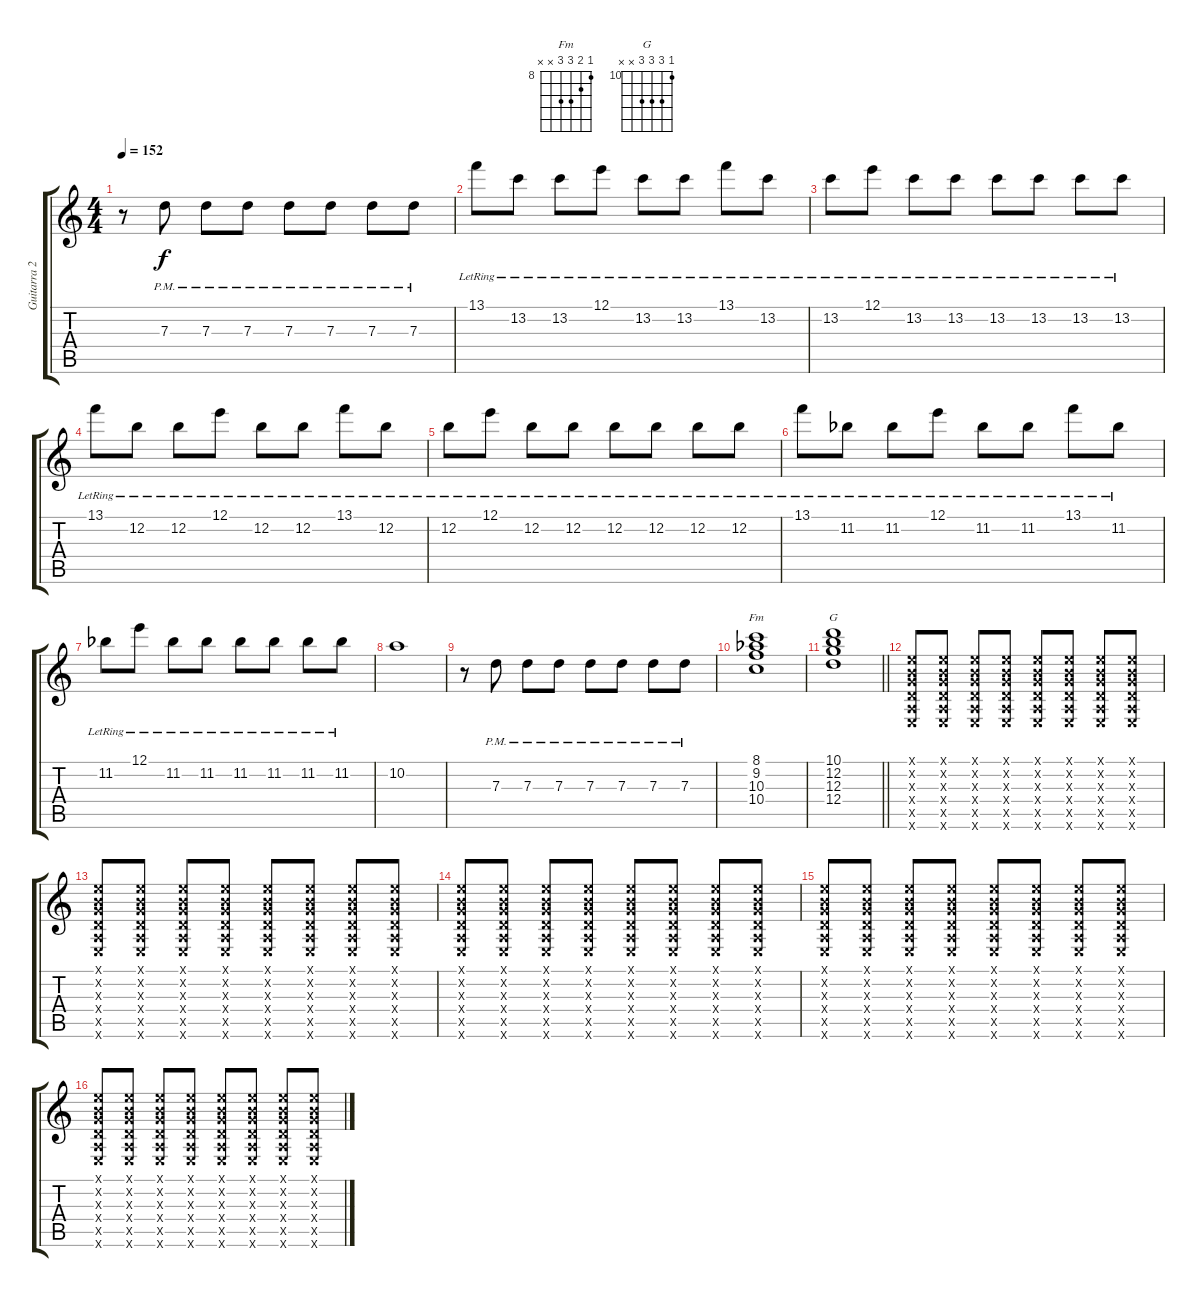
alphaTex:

\track ("Guitarra 2" "Guitarra 2") {instrument electricguitarclean}
\staff {score tabs}
\tuning (E4 B3 G3 D3 A2 E2) {hide}
\chord ("Fm" 8 9 10 10 x x) {firstfret 8}
\chord ("G" 10 12 12 12 x x) {firstfret 10}
\ts (4 4)
\tempo 152
\clef g2
\ks c
r.8{dy f} 7.3{pm}.8 7.3{pm}.8 7.3{pm}.8 7.3{pm}.8 7.3{pm}.8 7.3{pm}.8 7.3{pm}.8 |
13.1{lr}.8 13.2{lr}.8 13.2{lr}.8 12.1{lr}.8 13.2{lr}.8 13.2{lr}.8 13.1{lr}.8 13.2{lr}.8 |
13.2{lr}.8 12.1{lr}.8 13.2{lr}.8 13.2{lr}.8 13.2{lr}.8 13.2{lr}.8 13.2{lr}.8 13.2{lr}.8 |
13.1{lr}.8 12.2{lr}.8 12.2{lr}.8 12.1{lr}.8 12.2{lr}.8 12.2{lr}.8 13.1{lr}.8 12.2{lr}.8 |
12.2{lr}.8 12.1{lr}.8 12.2{lr}.8 12.2{lr}.8 12.2{lr}.8 12.2{lr}.8 12.2{lr}.8 12.2{lr}.8 |
13.1{lr}.8 11.2{lr acc b}.8 11.2{lr acc b}.8 12.1{lr}.8 11.2{lr acc b}.8 11.2{lr acc b}.8 13.1{lr}.8 11.2{lr acc b}.8 |
11.2{lr acc b}.8 12.1{lr}.8 11.2{lr acc b}.8 11.2{lr acc b}.8 11.2{lr acc b}.8 11.2{lr acc b}.8 11.2{lr acc b}.8 11.2{lr acc b}.8 |
10.2.1 |
r.8 7.3{pm}.8 7.3{pm}.8 7.3{pm}.8 7.3{pm}.8 7.3{pm}.8 7.3{pm}.8 7.3{pm}.8 |
(8.1 9.2{acc b} 10.3 10.4).1{ch "Fm"} |
\barLineRight lightlight
(10.1 12.2 12.3 12.4).1{ch "G"} |
(0.1{x} 0.2{x} 0.3{x} 0.4{x} 0.5{x} 0.6{x}).8 (0.1{x} 0.2{x} 0.3{x} 0.4{x} 0.5{x} 0.6{x}).8 (0.1{x} 0.2{x} 0.3{x} 0.4{x} 0.5{x} 0.6{x}).8 (0.1{x} 0.2{x} 0.3{x} 0.4{x} 0.5{x} 0.6{x}).8 (0.1{x} 0.2{x} 0.3{x} 0.4{x} 0.5{x} 0.6{x}).8 (0.1{x} 0.2{x} 0.3{x} 0.4{x} 0.5{x} 0.6{x}).8 (0.1{x} 0.2{x} 0.3{x} 0.4{x} 0.5{x} 0.6{x}).8 (0.1{x} 0.2{x} 0.3{x} 0.4{x} 0.5{x} 0.6{x}).8 |
(0.1{x} 0.2{x} 0.3{x} 0.4{x} 0.5{x} 0.6{x}).8 (0.1{x} 0.2{x} 0.3{x} 0.4{x} 0.5{x} 0.6{x}).8 (0.1{x} 0.2{x} 0.3{x} 0.4{x} 0.5{x} 0.6{x}).8 (0.1{x} 0.2{x} 0.3{x} 0.4{x} 0.5{x} 0.6{x}).8 (0.1{x} 0.2{x} 0.3{x} 0.4{x} 0.5{x} 0.6{x}).8 (0.1{x} 0.2{x} 0.3{x} 0.4{x} 0.5{x} 0.6{x}).8 (0.1{x} 0.2{x} 0.3{x} 0.4{x} 0.5{x} 0.6{x}).8 (0.1{x} 0.2{x} 0.3{x} 0.4{x} 0.5{x} 0.6{x}).8 |
(0.1{x} 0.2{x} 0.3{x} 0.4{x} 0.5{x} 0.6{x}).8 (0.1{x} 0.2{x} 0.3{x} 0.4{x} 0.5{x} 0.6{x}).8 (0.1{x} 0.2{x} 0.3{x} 0.4{x} 0.5{x} 0.6{x}).8 (0.1{x} 0.2{x} 0.3{x} 0.4{x} 0.5{x} 0.6{x}).8 (0.1{x} 0.2{x} 0.3{x} 0.4{x} 0.5{x} 0.6{x}).8 (0.1{x} 0.2{x} 0.3{x} 0.4{x} 0.5{x} 0.6{x}).8 (0.1{x} 0.2{x} 0.3{x} 0.4{x} 0.5{x} 0.6{x}).8 (0.1{x} 0.2{x} 0.3{x} 0.4{x} 0.5{x} 0.6{x}).8 |
(0.1{x} 0.2{x} 0.3{x} 0.4{x} 0.5{x} 0.6{x}).8 (0.1{x} 0.2{x} 0.3{x} 0.4{x} 0.5{x} 0.6{x}).8 (0.1{x} 0.2{x} 0.3{x} 0.4{x} 0.5{x} 0.6{x}).8 (0.1{x} 0.2{x} 0.3{x} 0.4{x} 0.5{x} 0.6{x}).8 (0.1{x} 0.2{x} 0.3{x} 0.4{x} 0.5{x} 0.6{x}).8 (0.1{x} 0.2{x} 0.3{x} 0.4{x} 0.5{x} 0.6{x}).8 (0.1{x} 0.2{x} 0.3{x} 0.4{x} 0.5{x} 0.6{x}).8 (0.1{x} 0.2{x} 0.3{x} 0.4{x} 0.5{x} 0.6{x}).8 |
(0.1{x} 0.2{x} 0.3{x} 0.4{x} 0.5{x} 0.6{x}).8 (0.1{x} 0.2{x} 0.3{x} 0.4{x} 0.5{x} 0.6{x}).8 (0.1{x} 0.2{x} 0.3{x} 0.4{x} 0.5{x} 0.6{x}).8 (0.1{x} 0.2{x} 0.3{x} 0.4{x} 0.5{x} 0.6{x}).8 (0.1{x} 0.2{x} 0.3{x} 0.4{x} 0.5{x} 0.6{x}).8 (0.1{x} 0.2{x} 0.3{x} 0.4{x} 0.5{x} 0.6{x}).8 (0.1{x} 0.2{x} 0.3{x} 0.4{x} 0.5{x} 0.6{x}).8 (0.1{x} 0.2{x} 0.3{x} 0.4{x} 0.5{x} 0.6{x}).8
